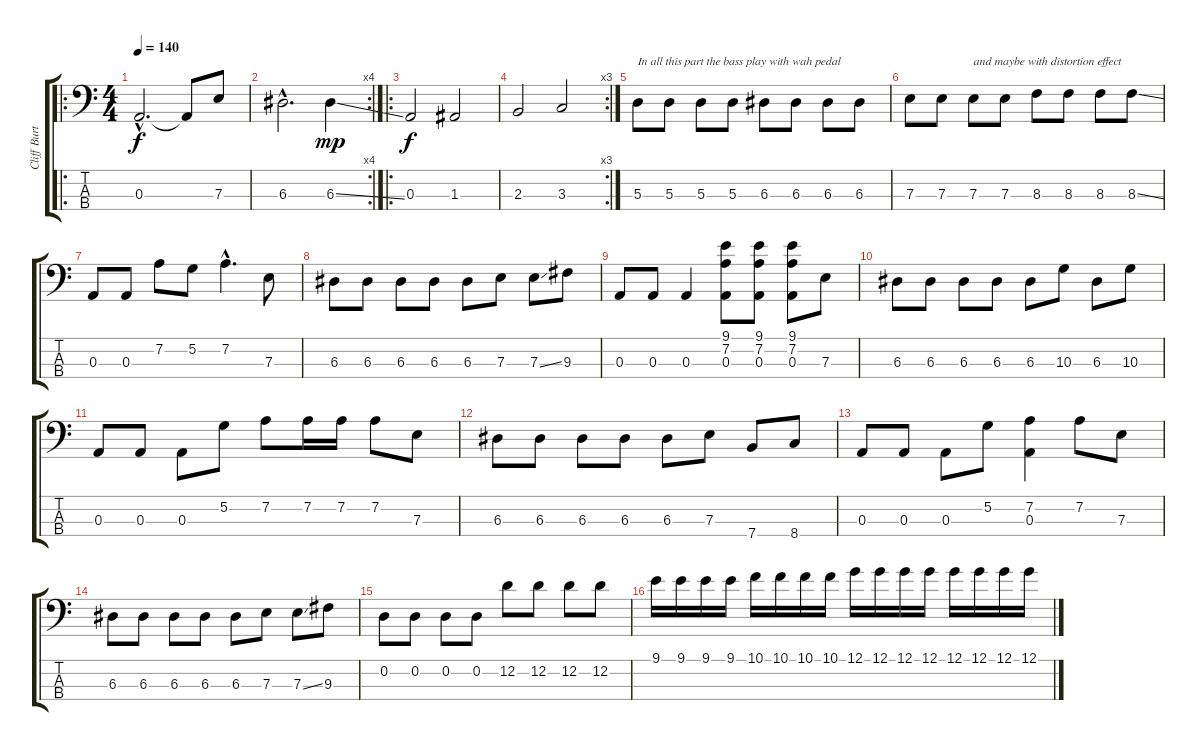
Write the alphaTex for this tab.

\track ("Cliff Burton (Bass)" "Cliff Burt") {instrument electricbassfinger}
\staff {score tabs}
\tuning (G2 D2 A1 E1) {hide}
\ro
\ts (4 4)
\tempo 140
\clef f4
\ks c
0.3{hac}.2{d dy f} 0.3{t}.8 7.3.8 |
\rc 4
6.3{hac}.2{d} 6.3{ss}.4{dy mp} |
\ro
0.3.2{dy f} 1.3.2 |
\rc 3
2.3.2 3.3.2 |
5.3.8{txt "In all this part the bass play with wah pedal " volume 12 instrument overdrivenguitar} 5.3.8 5.3.8 5.3.8 6.3.8 6.3.8 6.3.8 6.3.8 |
7.3.8{instrument overdrivenguitar} 7.3.8 7.3.8{txt "and maybe with distortion effect"} 7.3.8 8.3.8 8.3.8 8.3.8 8.3{ss}.8 |
0.3.8{instrument overdrivenguitar} 0.3.8 7.2.8 5.2.8 7.2{hac}.4{d} 7.3.8 |
6.3.8{volume 12 instrument overdrivenguitar} 6.3.8 6.3.8 6.3.8 6.3.8 7.3.8 7.3{ss}.8 9.3.8 |
0.3.8{volume 12 instrument overdrivenguitar} 0.3.8 0.3.4 (9.1 7.2 0.3).8 (9.1 7.2 0.3).8 (9.1 7.2 0.3).8 7.3.8 |
6.3.8{volume 12 instrument overdrivenguitar} 6.3.8 6.3.8 6.3.8 6.3.8 10.3.8 6.3.8 10.3.8 |
0.3.8{volume 12 instrument overdrivenguitar} 0.3.8 0.3.8 5.2.8 7.2.8 7.2.16 7.2.16 7.2.8 7.3.8 |
6.3.8{volume 12 instrument overdrivenguitar} 6.3.8 6.3.8 6.3.8 6.3.8 7.3.8 7.4.8 8.4.8 |
0.3.8{volume 12 instrument overdrivenguitar} 0.3.8 0.3.8 5.2.8 (7.2 0.3).4 7.2.8 7.3.8 |
6.3.8{volume 12 instrument overdrivenguitar} 6.3.8 6.3.8 6.3.8 6.3.8 7.3.8 7.3{ss}.8 9.3.8 |
0.2.8{volume 12 instrument overdrivenguitar} 0.2.8 0.2.8 0.2.8 12.2.8 12.2.8 12.2.8 12.2.8 |
9.1.16{volume 12 instrument distortionguitar} 9.1.16 9.1.16 9.1.16 10.1.16 10.1.16 10.1.16 10.1.16 12.1.16 12.1.16 12.1.16 12.1.16 12.1.16 12.1.16 12.1.16 12.1.16
